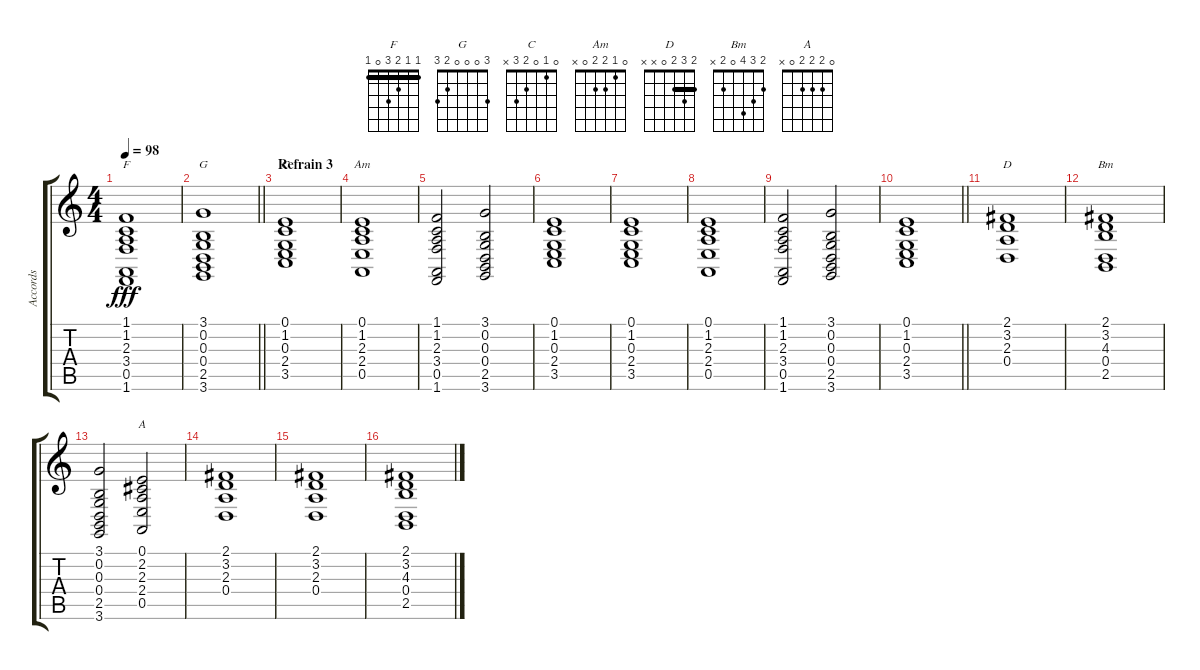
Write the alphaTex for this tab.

\track ("Accords" "Accords") {instrument lead1square}
\staff {score tabs}
\tuning (E4 B3 G3 D3 A2 E2) {hide}
\chord ("F" 1 1 2 3 0 1) {barre 1}
\chord ("G" 3 0 0 0 2 3)
\chord ("C" 0 1 0 2 3 x)
\chord ("Am" 0 1 2 2 0 x)
\chord ("D" 2 3 2 0 x x) {barre 2}
\chord ("Bm" 2 3 4 0 2 x)
\chord ("A" 0 2 2 2 0 x)
\ts (4 4)
\tempo 98
\clef g2
\ks c
(1.1 1.2 2.3 3.4 0.5 1.6).1{ch "F" dy fff} |
\barLineRight lightlight
(3.1 0.2 0.3 0.4 2.5 3.6).1{ch "G"} |
\section ("" "Refrain 3")
(0.1 1.2 0.3 2.4 3.5).1{ch "C"} |
(0.1 1.2 2.3 2.4 0.5).1{ch "Am"} |
(1.1 1.2 2.3 3.4 0.5 1.6).2 (3.1 0.2 0.3 0.4 2.5 3.6).2 |
(0.1 1.2 0.3 2.4 3.5).1 |
(0.1 1.2 0.3 2.4 3.5).1 |
(0.1 1.2 2.3 2.4 0.5).1 |
(1.1 1.2 2.3 3.4 0.5 1.6).2 (3.1 0.2 0.3 0.4 2.5 3.6).2 |
\barLineRight lightlight
(0.1 1.2 0.3 2.4 3.5).1 |
(2.1 3.2 2.3 0.4).1{ch "D"} |
(2.1 3.2 4.3 0.4 2.5).1{ch "Bm"} |
(3.1 0.2 0.3 0.4 2.5 3.6).2 (0.1 2.2 2.3 2.4 0.5).2{ch "A"} |
(2.1 3.2 2.3 0.4).1 |
(2.1 3.2 2.3 0.4).1 |
(2.1 3.2 4.3 0.4 2.5).1
